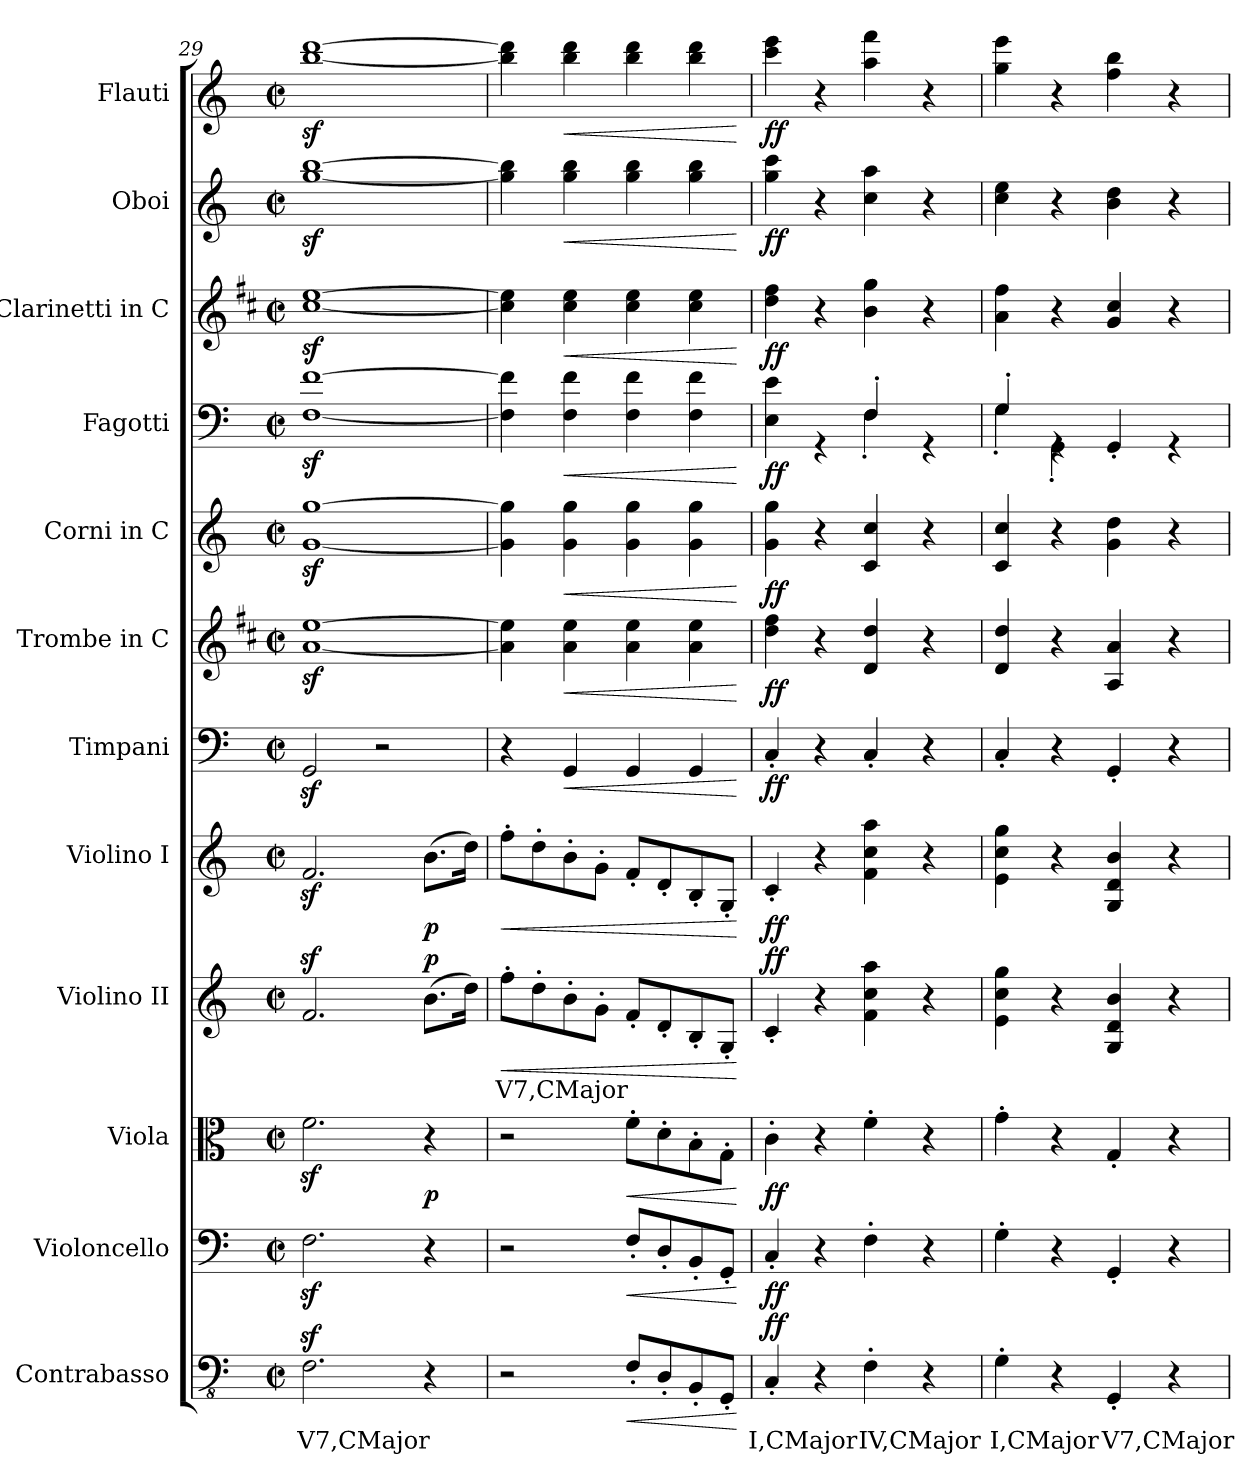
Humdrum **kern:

**kern	**text	**dynam	**kern	**dynam	**kern	**dynam	**kern	**text	**dynam	**kern	**dynam	**kern	**dynam	**kern	**dynam	**kern	**dynam	**kern	**dynam	**kern	**dynam	**kern	**dynam	**kern	**dynam
*part12	*part12	*part12	*part11	*part11	*part10	*part10	*part9	*part9	*part9	*part8	*part8	*part7	*part7	*part6	*part6	*part5	*part5	*part4	*part4	*part3	*part3	*part2	*part2	*part1	*part1
*staff12	*staff12	*staff12	*staff11	*staff11	*staff10	*staff10	*staff9	*staff9	*staff9	*staff8	*staff8	*staff7	*staff7	*staff6	*staff6	*staff5	*staff5	*staff4	*staff4	*staff3	*staff3	*staff2	*staff2	*staff1	*staff1
*I"Contrabasso	*	*	*I"Violoncello	*	*I"Viola	*	*I"Violino II	*	*	*I"Violino I	*	*I"Timpani	*	*I"Trombe in C	*	*I"Corni in C	*	*I"Fagotti	*	*I"Clarinetti in C	*	*I"Oboi	*	*I"Flauti	*
*	*	*	*	*	*	*	*	*	*	*	*	*I'Timp.	*	*I'Tr.	*	*I'Cor.	*	*I'Fag.	*	*I'Cl.	*	*I'Ob.	*	*I'Fl.	*
!!LO:PB:g=z
*clefFv4	*	*	*clefF4	*	*clefC3	*	*clefG2	*	*	*clefG2	*	*clefF4	*	*clefG2	*	*clefG2	*	*clefF4	*	*clefG2	*	*clefG2	*	*clefG2	*
*	*	*	*	*	*	*	*	*	*	*	*	*	*	*ITrd1c2	*	*ITrd7c12	*	*	*	*ITrd1c2	*	*	*	*	*
*k[]	*	*	*k[]	*	*k[]	*	*k[]	*	*	*k[]	*	*k[]	*	*k[]	*	*k[]	*	*k[]	*	*k[]	*	*k[]	*	*k[]	*
*M2/2	*	*	*M2/2	*	*M2/2	*	*M2/2	*	*	*M2/2	*	*M2/2	*	*M2/2	*	*M2/2	*	*M2/2	*	*M2/2	*	*M2/2	*	*M2/2	*
*met(c|)	*	*	*met(c|)	*	*met(c|)	*	*met(c|)	*	*	*met(c|)	*	*met(c|)	*	*met(c|)	*	*met(c|)	*	*met(c|)	*	*met(c|)	*	*met(c|)	*	*met(c|)	*
=29	=29	=29	=29	=29	=29	=29	=29	=29	=29	=29	=29	=29	=29	=29	=29	=29	=29	=29	=29	=29	=29	=29	=29	=29	=29
2.FFz<\	V7,CMajor	.	2.Fz<\	.	2.fz<\	.	2.fz</	.	.	2.fz</	.	2GGz</	.	[1gz< [1ddz<	.	[1Gz< [1gz<	.	[1Fz< [1fz<	.	[1bz< [1ddz<	.	[1ggz< [1bbz<	.	[1bbz< [1dddz<	.
.	.	.	.	.	.	.	.	.	.	.	.	2r	.	.	.	.	.	.	.	.	.	.	.	.	.
!	!	!	!	!	!	!LO:DY:b	!	!	!LO:DY:b	!	!LO:DY:b	!	!	!	!	!	!	!	!	!	!	!	!	!	!
4r	.	.	4r	.	4r	p	(8.b\L	.	p	(8.b\L	p	.	.	.	.	.	.	.	.	.	.	.	.	.	.
.	.	.	.	.	.	.	16dd\Jk)	.	.	16dd\Jk)	.	.	.	.	.	.	.	.	.	.	.	.	.	.	.
=30	=30	=30	=30	=30	=30	=30	=30	=30	=30	=30	=30	=30	=30	=30	=30	=30	=30	=30	=30	=30	=30	=30	=30	=30	=30
!	!	!	!	!	!	!	!	!	!LO:HP:b	!	!LO:HP:b	!	!	!	!	!	!	!	!	!	!	!	!	!	!
2r	.	.	2r	.	2r	.	8ff'\L	V7,CMajor	<	8ff'\L	<	4r	.	4g\] 4dd\]	.	4G\] 4g\]	.	4F\] 4f\]	.	4b\] 4dd\]	.	4gg\] 4bb\]	.	4bb\] 4ddd\]	.
.	.	.	.	.	.	.	8dd'\	.	.	8dd'\	.	.	.	.	.	.	.	.	.	.	.	.	.	.	.
!	!	!	!	!	!	!	!	!	!	!	!	!	!LO:HP:b	!	!LO:HP:b	!	!LO:HP:b	!	!LO:HP:b	!	!LO:HP:b	!	!LO:HP:b	!	!LO:HP:b
.	.	.	.	.	.	.	8b'\	.	.	8b'\	.	4GG/	<	4g\ 4dd\	<	4G\ 4g\	<	4F\ 4f\	<	4b\ 4dd\	<	4gg\ 4bb\	<	4bb\ 4ddd\	<
.	.	.	.	.	.	.	8g'\J	.	.	8g'\J	.	.	.	.	.	.	.	.	.	.	.	.	.	.	.
!	!	!LO:HP:b	!	!LO:HP:b	!	!LO:HP:b	!	!	!	!	!	!	!	!	!	!	!	!	!	!	!	!	!	!	!
8FF'/L	.	<	8F'/L	<	8f'\L	<	8f'/L	.	.	8f'/L	.	4GG/	.	4g\ 4dd\	.	4G\ 4g\	.	4F\ 4f\	.	4b\ 4dd\	.	4gg\ 4bb\	.	4bb\ 4ddd\	.
8DD'/	.	.	8D'/	.	8d'\	.	8d'/	.	.	8d'/	.	.	.	.	.	.	.	.	.	.	.	.	.	.	.
8BBB'/	.	.	8BB'/	.	8B'\	.	8B'/	.	.	8B'/	.	4GG/	.	4g\ 4dd\	.	4G\ 4g\	.	4F\ 4f\	.	4b\ 4dd\	.	4gg\ 4bb\	.	4bb\ 4ddd\	.
8GGG'/J	.	.	8GG'/J	.	8G'\J	.	8G'/J	.	.	8G'/J	.	.	.	.	.	.	.	.	.	.	.	.	.	.	.
.	.	[	.	[	.	[	.	.	[	.	[	.	[	.	[	.	[	.	[	.	[	.	[	.	[
=31	=31	=31	=31	=31	=31	=31	=31	=31	=31	=31	=31	=31	=31	=31	=31	=31	=31	=31	=31	=31	=31	=31	=31	=31	=31
*	*	*	*	*	*	*	*	*	*	*	*	*	*	*	*	*	*	*^	*	*	*	*	*	*	*
!	!	!LO:DY:b	!	!LO:DY:b	!	!LO:DY:b	!	!	!LO:DY:b	!	!LO:DY:b	!	!LO:DY:b	!	!LO:DY:b	!	!LO:DY:b	!	!	!LO:DY:b	!	!LO:DY:b	!	!LO:DY:b	!	!LO:DY:b
4CC'/	I,CMajor	ff	4C'/	ff	4c'\	ff	4c'/	.	ff	4c'/	ff	4C'/	ff	4cc\ 4ee\	ff	4G\ 4g\	ff	4E\ 4e\	2ryy	ff	4cc\ 4ee\	ff	4gg\ 4ccc\	ff	4ccc\ 4eee\	ff
4r	.	.	4r	.	4r	.	4r	.	.	4r	.	4r	.	4r	.	4r	.	4rGG	.	.	4r	.	4r	.	4r	.
4FF'\	IV,CMajor	.	4F'\	.	4f'\	.	4f\ 4cc\ 4aa\	.	.	4f\ 4cc\ 4aa\	.	4C'/	.	4c/ 4cc/	.	4C/ 4c/	.	4F'/	4F'\	.	4a\ 4ff\	.	4cc\ 4aa\	.	4aa\ 4fff\	.
4r	.	.	4r	.	4r	.	4r	.	.	4r	.	4r	.	4r	.	4r	.	4rGG	4ryy	.	4r	.	4r	.	4r	.
=32	=32	=32	=32	=32	=32	=32	=32	=32	=32	=32	=32	=32	=32	=32	=32	=32	=32	=32	=32	=32	=32	=32	=32	=32	=32	=32
4GG'\	I,CMajor	.	4G'\	.	4g'\	.	4e\ 4cc\ 4gg\	.	.	4e\ 4cc\ 4gg\	.	4C'/	.	4c/ 4cc/	.	4C/ 4c/	.	4G'/	4G'\	.	4g\ 4ee\	.	4cc\ 4ee\	.	4gg\ 4eee\	.
4r	.	.	4r	.	4r	.	4r	.	.	4r	.	4r	.	4r	.	4r	.	4rGG	4GG'\	.	4r	.	4r	.	4r	.
4GGG'/	V7,CMajor	.	4GG'/	.	4G'/	.	4G/ 4d/ 4b/	.	.	4G/ 4d/ 4b/	.	4GG'/	.	4G/ 4g/	.	4G\ 4d\	.	4GG'/	2ryy	.	4f/ 4b/	.	4b\ 4dd\	.	4ff\ 4bb\	.
4r	.	.	4r	.	4r	.	4r	.	.	4r	.	4r	.	4r	.	4r	.	4rGG	.	.	4r	.	4r	.	4r	.
*	*	*	*	*	*	*	*	*	*	*	*	*	*	*	*	*	*	*v	*v	*	*	*	*	*	*	*
=	=	=	=	=	=	=	=	=	=	=	=	=	=	=	=	=	=	=	=	=	=	=	=	=	=
*-	*-	*-	*-	*-	*-	*-	*-	*-	*-	*-	*-	*-	*-	*-	*-	*-	*-	*-	*-	*-	*-	*-	*-	*-	*-
